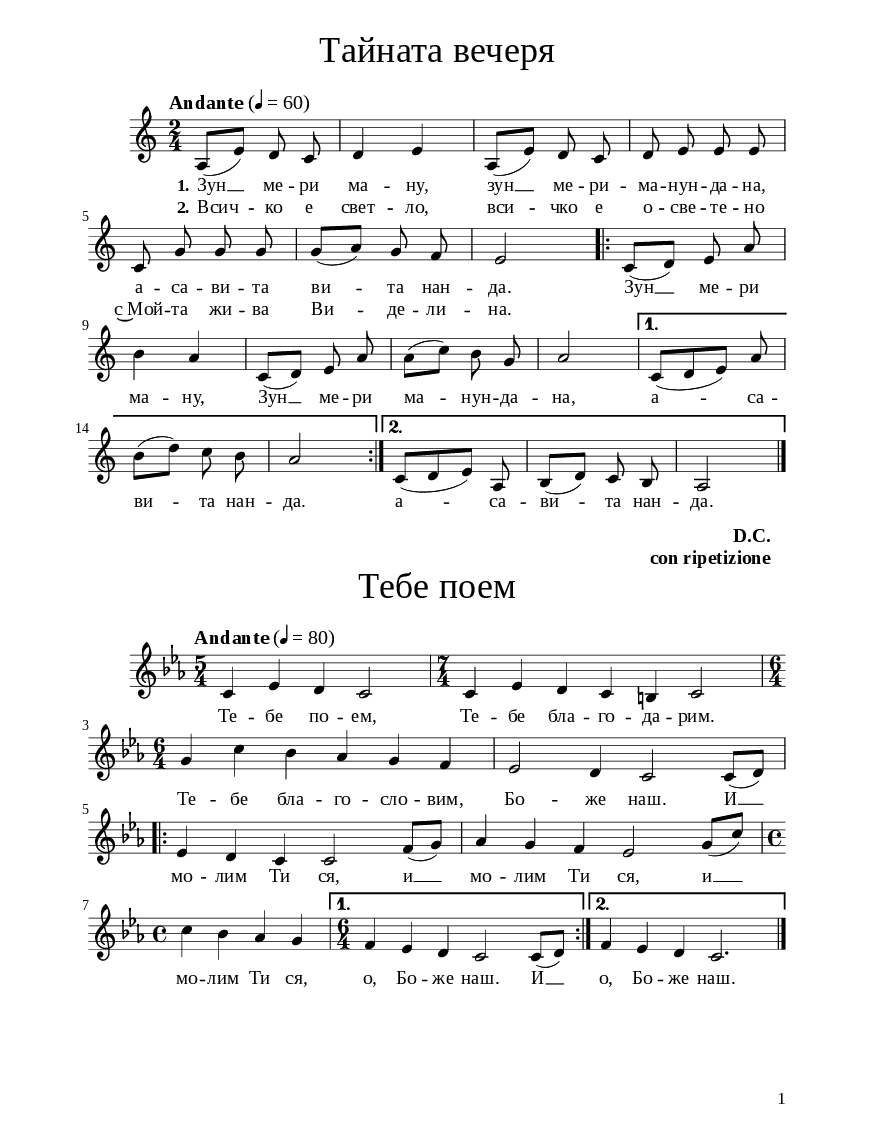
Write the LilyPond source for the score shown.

\version "2.24.4"

% include paper part and global functions
\include "include/globals.ily"

\bookpart {
  \label #'ref066_1
  \tocItem \markup "Тайната вечеря"
  \include "include/bookpart-paper.ily"
  \score {
    \include "include/score-layout.ily"

    \new Voice \absolute  {
      \clef treble
      \key a \minor
      \time 2/4
      \tempoFunc "Andante" 4 "60"
      \autoBeamOff

      a8 ([ e'8 ]) d'8 c'8 | d'4 e'4 | a8 ([ e'8 ])  d'8 c'8 | d'8 e'8 e'8 e'8 \break |
      c'8 g'8 g'8 g'8 | g'8 ([a'8]) g'8 f'8 | e'2 \repeat volta 2 {
        c'8 ([ d'8 ]) e'8 a'8 |\break
        b'4 a'4 | c'8 ([ d'8 ]) e'8 a'8 | a'8 ([ c''8 ]) b'8 g'8 | a'2 |
      } \alternative {
        {
          c'8 ([ d' e' ]) a'  | \break
          b'8 ([ d''8 ]) c''8 b'8 | a'2 |
        } {  c'8 ([ d'8 e'8 ]) a8 | b8 ([ d'8 ]) c'8 b8 | a2 | \bar "|." \break }
      }
    }

    \addlyrics {
      \set stanza = "1." Зун __ ме -- ри ма -- ну, зун __ ме -- ри -- ма -- нун -- да -- на,
      а -- са -- ви -- та ви -- та нан -- да. Зун __ ме -- ри
      ма -- ну, Зун __ ме -- ри ма -- нун -- да -- на, а -- са --
      ви -- та  нан -- да.  а -- са -- ви -- та  нан -- да.
    }

    \addlyrics {
      \set stanza = "2." Всич -- ко е свет -- ло, вси -- чко е о -- све -- те -- но
      с~Мой -- та жи -- ва Ви -- де -- ли -- на.
    }

    \header {
      title = \titleFunc #'ref_desc_3 "Тайната вечеря" "Tajnata večerja"
    }

    \midi{}

  } % score
  \markup \dc-two "D.C." "con ripetizione"


  \label #'ref066_2
  \tocItem \markup "Тебе поем"
  \paper {
    print-all-headers = ##t
    print-page-number = ##t
    print-first-page-number = ##t

    % put page numbers on the bottom
    oddHeaderMarkup = \markup ""
    evenHeaderMarkup = \markup ""
    oddFooterMarkup = \markup
    \fill-line {
      ""
      \if \should-print-page-number \fromproperty #'page:page-number-string
    }
    evenFooterMarkup = \markup
    \fill-line {
      \if \should-print-page-number \fromproperty #'page:page-number-string
      ""
    }

    left-margin = 1.5\cm
    right-margin = 1.5\cm
    top-margin = 1.6\cm
    bottom-margin = 1.2\cm
    ragged-bottom = ##t % do not spread the staves to fill the whole vertical space

    % change distance between staves
    system-system-spacing =
    #'((basic-distance . 9.5)
       (minimum-distance . 6)
       (padding . 1)
       (stretchability . 12))
  }
  \score {
    \include "include/score-layout.ily"

    \new Voice \absolute  {
      \clef treble
      \key c \minor
      \time 5/4
      \tempoFunc "Andante" 4 "80"
      c'4 es'4 d'4 c'2 | \time 7/4 c'4 es'4 d'4 c'4 b4 c'2 |  \break
      \time 6/4 g'4 c''4 bes'4 as'4 g'4 f'4 |  es'2 d'4 c'2 c'8 ( d'8 ) | \break
      \repeat volta 2 {
        es'4 d'4 c'4 c'2 f'8 ( g'8 ) | as'4 g'4 f'4 es'2  g'8 ( c''8 ) | \time 4/4 \break
        c''4 bes'4 as'4 g'4
      } \alternative {
        { \time 6/4 f'4 es'4 d'4 c'2 c'8 ( d'8 ) }
        {
          f'4 \override Staff.BarLine.stencil = ##f es'4 d'4 c'2.
          \revert Staff.BarLine.stencil
          \bar "|."
        }
      }
    }

    \addlyrics {
      Те -- бе по -- ем, Те -- бе бла -- го -- да -- рим.
      Те -- бе бла -- го -- сло -- вим, Бо -- же наш.  И __
      мо -- лим Ти ся, и __  мо -- лим Ти ся,  и __
      мо -- лим Ти ся, o, Бо -- же наш. И __ o, Бо -- же наш.
    }

    \header {
      title = \titleFunc #'ref_desc_4 "Тебе поем" "Tebe poem"
    }

    \midi{}

  } % score


} % bookpart
